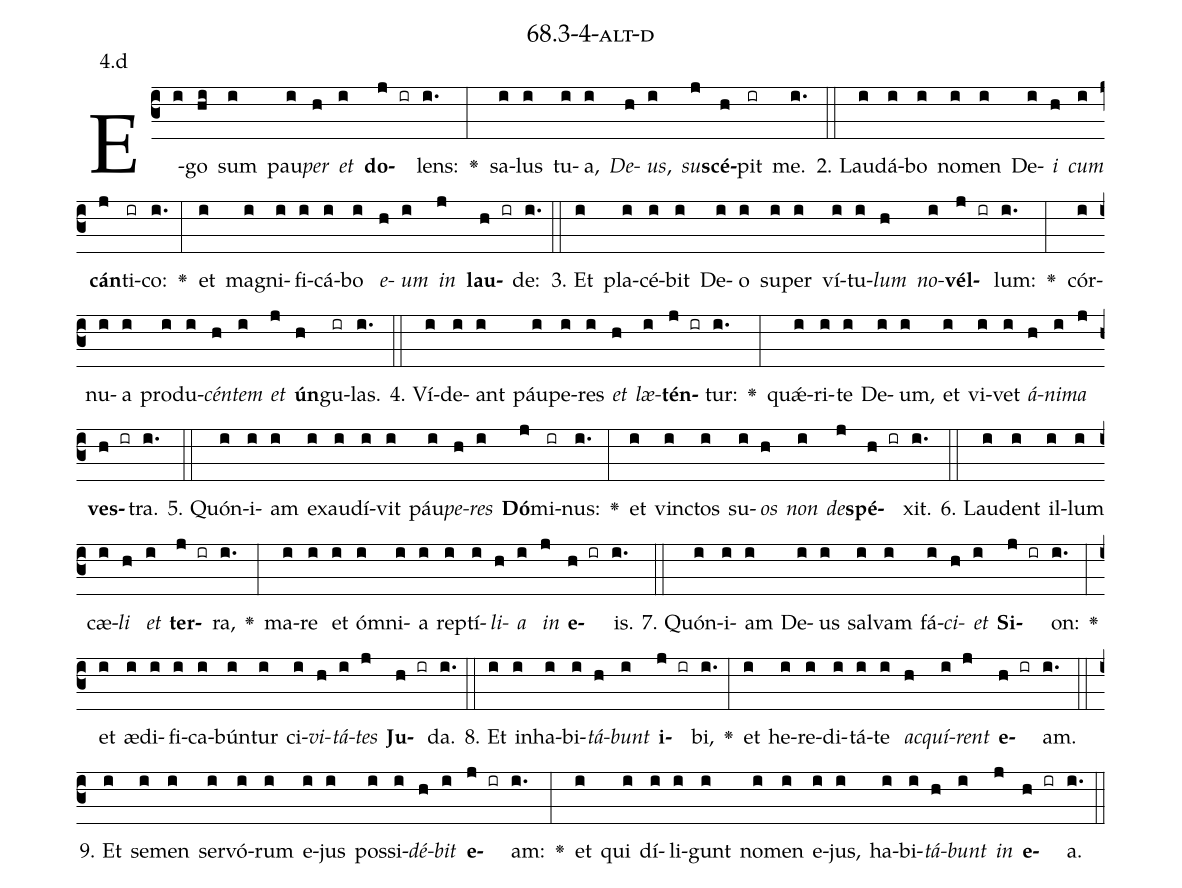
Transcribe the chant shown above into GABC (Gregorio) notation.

name: 68.3-4-alt-d;
annotation: 4.d;
%%
(c3)E(i)go(hi) sum(i) pau(i)<i>per</i>(h) <i>et</i>(i) <b>do</b>(j ir)lens:(i.) <v>\greheightstar</v>(:) sa(i)lus(i) tu(i)a,(i) <i>De</i>(h)<i>us</i>,(i) <i>su</i>(j)<b>scé</b>(h)pit(ir) me.(i.) (::)
2. Lau(i)dá(i)bo(i) no(i)men(i) De(i)<i>i</i>(h) <i>cum</i>(i) <b>cán</b>(j)ti(ir)co:(i.) <v>\greheightstar</v>(:) et(i) ma(i)gni(i)fi(i)cá(i)bo(i) <i>e</i>(h)<i>um</i>(i) <i>in</i>(j) <b>lau</b>(h ir)de:(i.) (::)
3. Et(i) pla(i)cé(i)bit(i) De(i)o(i) su(i)per(i) ví(i)tu(i)<i>lum</i>(h) <i>no</i>(i)<b>vél</b>(j ir)lum:(i.) <v>\greheightstar</v>(:) cór(i)nu(i)a(i) pro(i)du(i)<i>cén</i>(h)<i>tem</i>(i) <i>et</i>(j) <b>ún</b>(h)gu(ir)las.(i.) (::)
4. Ví(i)de(i)ant(i) páu(i)pe(i)res(i) <i>et</i>(h) <i>læ</i>(i)<b>tén</b>(j ir)tur:(i.) <v>\greheightstar</v>(:) quǽ(i)ri(i)te(i) De(i)um,(i) et(i) vi(i)vet(i) <i>á</i>(h)<i>ni</i>(i)<i>ma</i>(j) <b>ves</b>(h ir)tra.(i.) (::)
5. Quón(i)i(i)am(i) ex(i)au(i)dí(i)vit(i) páu(i)<i>pe</i>(h)<i>res</i>(i) <b>Dó</b>(j)mi(ir)nus:(i.) <v>\greheightstar</v>(:) et(i) vinc(i)tos(i) su(i)<i>os</i>(h) <i>non</i>(i) <i>de</i>(j)<b>spé</b>(h ir)xit.(i.) (::)
6. Lau(i)dent(i) il(i)lum(i) cæ(i)<i>li</i>(h) <i>et</i>(i) <b>ter</b>(j ir)ra,(i.) <v>\greheightstar</v>(:) ma(i)re(i) et(i) óm(i)ni(i)a(i) rep(i)tí(i)<i>li</i>(h)<i>a</i>(i) <i>in</i>(j) <b>e</b>(h ir)is.(i.) (::)
7. Quón(i)i(i)am(i) De(i)us(i) sal(i)vam(i) fá(i)<i>ci</i>(h)<i>et</i>(i) <b>Si</b>(j ir)on:(i.) <v>\greheightstar</v>(:) et(i) æ(i)di(i)fi(i)ca(i)bún(i)tur(i) ci(i)<i>vi</i>(h)<i>tá</i>(i)<i>tes</i>(j) <b>Ju</b>(h ir)da.(i.) (::)
8. Et(i) in(i)ha(i)bi(i)<i>tá</i>(h)<i>bunt</i>(i) <b>i</b>(j ir)bi,(i.) <v>\greheightstar</v>(:) et(i) he(i)re(i)di(i)tá(i)te(i) <i>ac</i>(h)<i>quí</i>(i)<i>rent</i>(j) <b>e</b>(h ir)am.(i.) (::)
9. Et(i) se(i)men(i) ser(i)vó(i)rum(i) e(i)jus(i) pos(i)si(i)<i>dé</i>(h)<i>bit</i>(i) <b>e</b>(j ir)am:(i.) <v>\greheightstar</v>(:) et(i) qui(i) dí(i)li(i)gunt(i) no(i)men(i) e(i)jus,(i) ha(i)bi(i)<i>tá</i>(h)<i>bunt</i>(i) <i>in</i>(j) <b>e</b>(h ir)a.(i.) (::)
